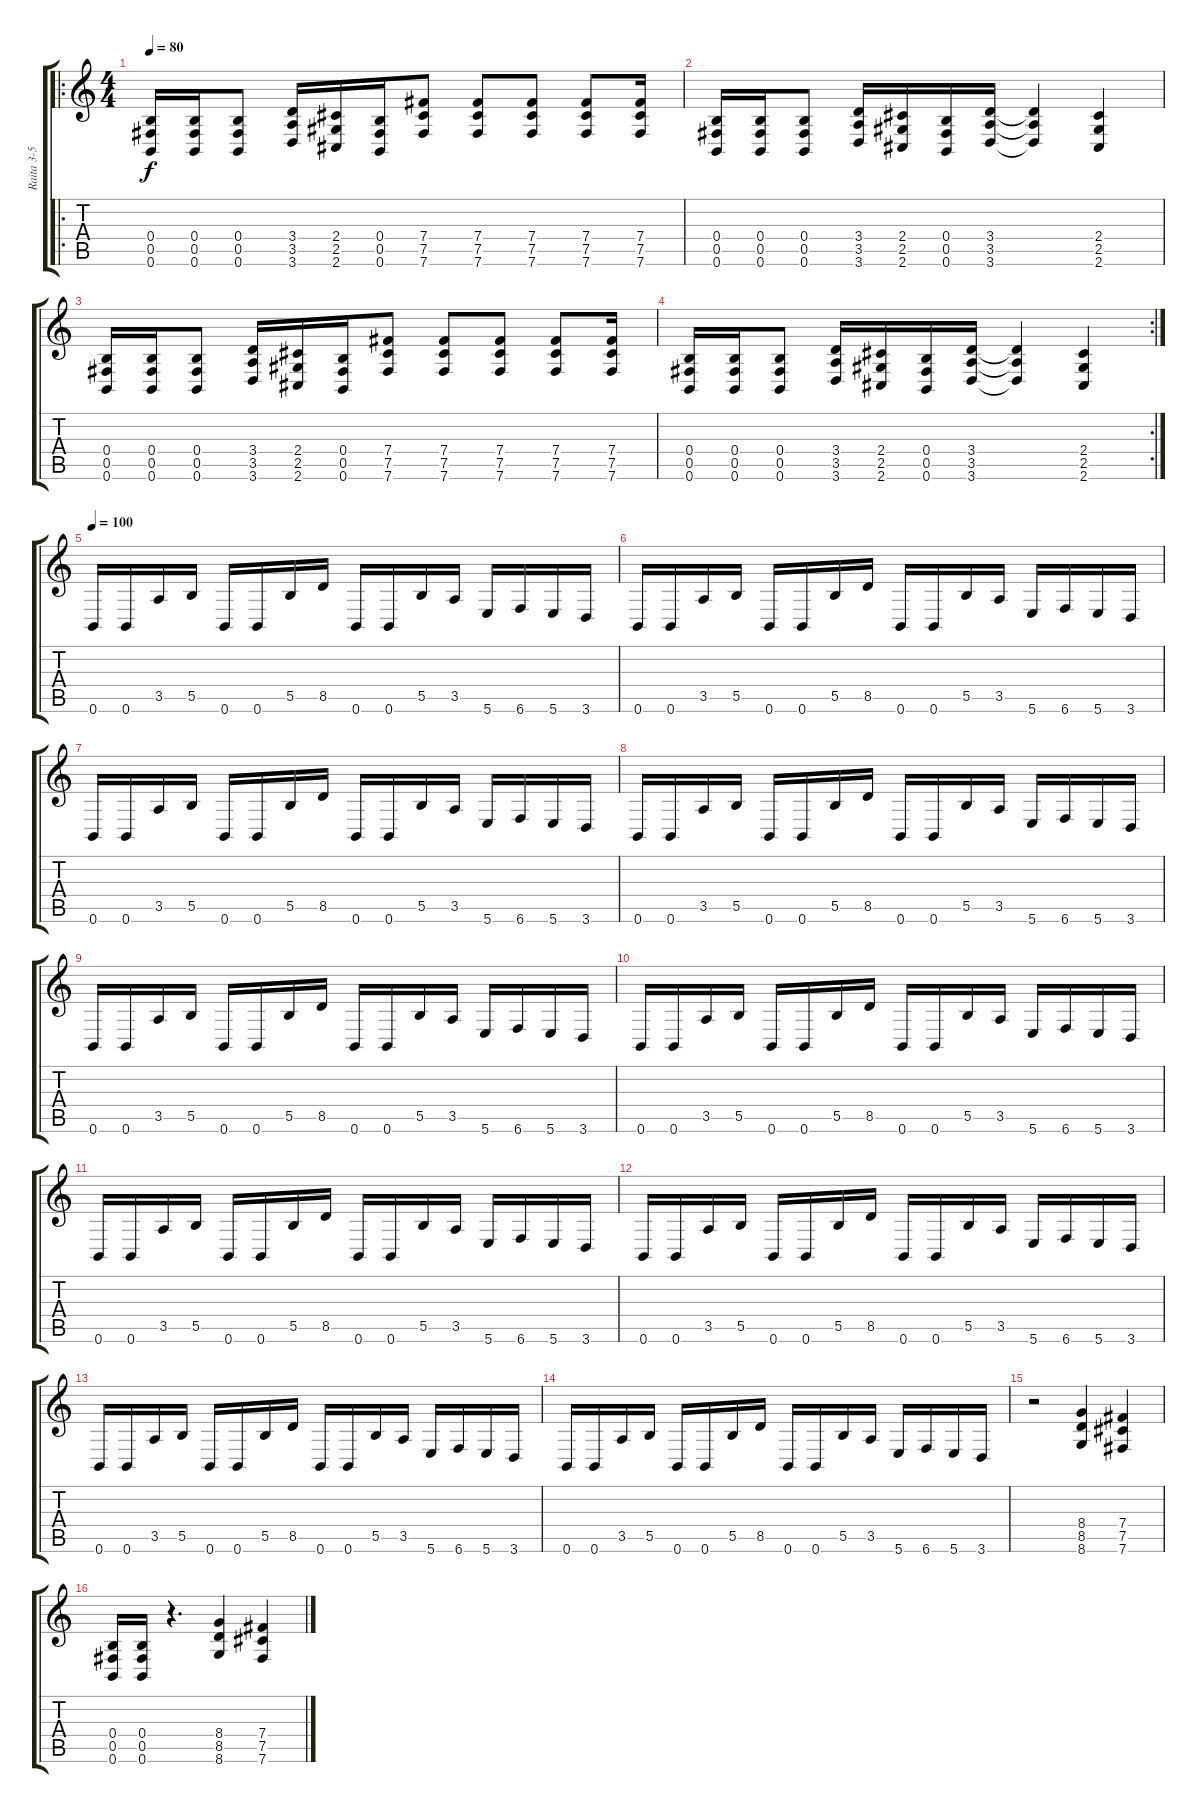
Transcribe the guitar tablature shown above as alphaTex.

\track ("Raita 3-5" "Raita 3-5") {instrument distortionguitar}
\staff {score tabs}
\tuning (Db4 Ab3 E3 B2 Gb2 B1) {hide}
\ro
\ts (4 4)
\tempo 80
\clef g2
\ks c
(0.4 0.5 0.6).16{dy f} (0.4 0.5 0.6).16 (0.4 0.5 0.6).8 (3.4 3.5 3.6).16 (2.4 2.5 2.6).16 (0.4 0.5 0.6).16 (7.4 7.5 7.6).8 (7.4 7.5 7.6).8 (7.4 7.5 7.6).8 (7.4 7.5 7.6).8 (7.4 7.5 7.6).16 |
(0.4 0.5 0.6).16 (0.4 0.5 0.6).16 (0.4 0.5 0.6).8 (3.4 3.5 3.6).16 (2.4 2.5 2.6).16 (0.4 0.5 0.6).16 (3.4 3.5 3.6).16 (3.4{t} 3.5{t} 3.6{t}).4 (2.4 2.5 2.6).4 |
(0.4 0.5 0.6).16 (0.4 0.5 0.6).16 (0.4 0.5 0.6).8 (3.4 3.5 3.6).16 (2.4 2.5 2.6).16 (0.4 0.5 0.6).16 (7.4 7.5 7.6).8 (7.4 7.5 7.6).8 (7.4 7.5 7.6).8 (7.4 7.5 7.6).8 (7.4 7.5 7.6).16 |
\rc 2
(0.4 0.5 0.6).16 (0.4 0.5 0.6).16 (0.4 0.5 0.6).8 (3.4 3.5 3.6).16 (2.4 2.5 2.6).16 (0.4 0.5 0.6).16 (3.4 3.5 3.6).16 (3.4{t} 3.5{t} 3.6{t}).4 (2.4 2.5 2.6).4 |
\tempo 100
0.6.16 0.6.16 3.5.16 5.5.16 0.6.16 0.6.16 5.5.16 8.5.16 0.6.16 0.6.16 5.5.16 3.5.16 5.6.16 6.6.16 5.6.16 3.6.16 |
0.6.16 0.6.16 3.5.16 5.5.16 0.6.16 0.6.16 5.5.16 8.5.16 0.6.16 0.6.16 5.5.16 3.5.16 5.6.16 6.6.16 5.6.16 3.6.16 |
0.6.16 0.6.16 3.5.16 5.5.16 0.6.16 0.6.16 5.5.16 8.5.16 0.6.16 0.6.16 5.5.16 3.5.16 5.6.16 6.6.16 5.6.16 3.6.16 |
0.6.16 0.6.16 3.5.16 5.5.16 0.6.16 0.6.16 5.5.16 8.5.16 0.6.16 0.6.16 5.5.16 3.5.16 5.6.16 6.6.16 5.6.16 3.6.16 |
0.6.16 0.6.16 3.5.16 5.5.16 0.6.16 0.6.16 5.5.16 8.5.16 0.6.16 0.6.16 5.5.16 3.5.16 5.6.16 6.6.16 5.6.16 3.6.16 |
0.6.16 0.6.16 3.5.16 5.5.16 0.6.16 0.6.16 5.5.16 8.5.16 0.6.16 0.6.16 5.5.16 3.5.16 5.6.16 6.6.16 5.6.16 3.6.16 |
0.6.16 0.6.16 3.5.16 5.5.16 0.6.16 0.6.16 5.5.16 8.5.16 0.6.16 0.6.16 5.5.16 3.5.16 5.6.16 6.6.16 5.6.16 3.6.16 |
0.6.16 0.6.16 3.5.16 5.5.16 0.6.16 0.6.16 5.5.16 8.5.16 0.6.16 0.6.16 5.5.16 3.5.16 5.6.16 6.6.16 5.6.16 3.6.16 |
0.6.16 0.6.16 3.5.16 5.5.16 0.6.16 0.6.16 5.5.16 8.5.16 0.6.16 0.6.16 5.5.16 3.5.16 5.6.16 6.6.16 5.6.16 3.6.16 |
0.6.16 0.6.16 3.5.16 5.5.16 0.6.16 0.6.16 5.5.16 8.5.16 0.6.16 0.6.16 5.5.16 3.5.16 5.6.16 6.6.16 5.6.16 3.6.16 |
r.2 (8.4 8.5 8.6).4 (7.4 7.5 7.6).4 |
(0.4 0.5 0.6).16 (0.4 0.5 0.6).16 r.4{d} (8.4 8.5 8.6).4 (7.4 7.5 7.6).4
